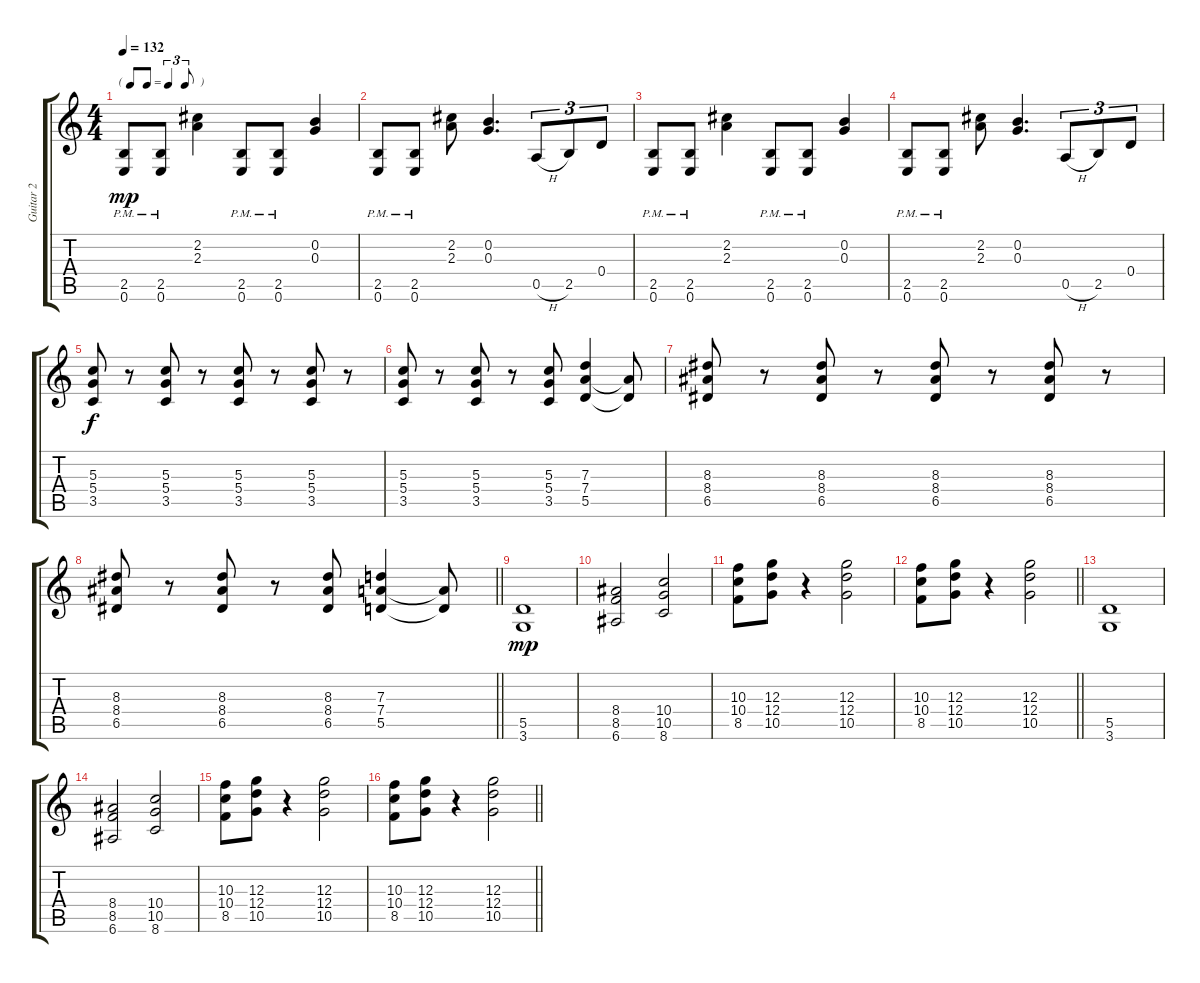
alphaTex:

\track ("Guitar 2" "Guitar 2") {instrument distortionguitar}
\staff {score tabs}
\tuning (E4 B3 G3 D3 A2 E2) {hide}
\ts (4 4)
\tf triplet8th
\tempo 132
\clef g2
\ks c
(2.5{pm} 0.6).8{dy mp} (2.5{pm} 0.6).8 (2.2 2.3).4 (2.5{pm} 0.6).8 (2.5{pm} 0.6).8 (0.2 0.3).4 |
(2.5{pm} 0.6).8 (2.5{pm} 0.6).8 (2.2 2.3).8 (0.2 0.3).4{d} 0.5{h}.8{tu (3 2)} 2.5.8{tu (3 2)} 0.4.8{tu (3 2)} |
(2.5{pm} 0.6).8 (2.5{pm} 0.6).8 (2.2 2.3).4 (2.5{pm} 0.6).8 (2.5{pm} 0.6).8 (0.2 0.3).4 |
(2.5{pm} 0.6).8 (2.5{pm} 0.6).8 (2.2 2.3).8 (0.2 0.3).4{d} 0.5{h}.8{tu (3 2)} 2.5.8{tu (3 2)} 0.4.8{tu (3 2)} |
(5.3 5.4 3.5).8{dy f} r.8 (5.3 5.4 3.5).8 r.8 (5.3 5.4 3.5).8 r.8 (5.3 5.4 3.5).8 r.8 |
(5.3 5.4 3.5).8 r.8 (5.3 5.4 3.5).8 r.8 (5.3 5.4 3.5).8 (7.3 7.4 5.5).4 (7.4{t} 5.5{t}).8 |
(8.3 8.4 6.5).8 r.8 (8.3 8.4 6.5).8 r.8 (8.3 8.4 6.5).8 r.8 (8.3 8.4 6.5).8 r.8 |
\barLineRight lightlight
(8.3 8.4 6.5).8 r.8 (8.3 8.4 6.5).8 r.8 (8.3 8.4 6.5).8 (7.3 7.4 5.5).4 (7.4{t} 5.5{t}).8 |
(5.5 3.6).1{dy mp} |
(8.4 8.5 6.6).2 (10.4 10.5 8.6).2 |
(10.3 10.4 8.5).8 (12.3 12.4 10.5).8 r.4 (12.3 12.4 10.5).2 |
\barLineRight lightlight
(10.3 10.4 8.5).8 (12.3 12.4 10.5).8 r.4 (12.3 12.4 10.5).2 |
(5.5 3.6).1 |
(8.4 8.5 6.6).2 (10.4 10.5 8.6).2 |
(10.3 10.4 8.5).8 (12.3 12.4 10.5).8 r.4 (12.3 12.4 10.5).2 |
\barLineRight lightlight
(10.3 10.4 8.5).8 (12.3 12.4 10.5).8 r.4 (12.3 12.4 10.5).2
